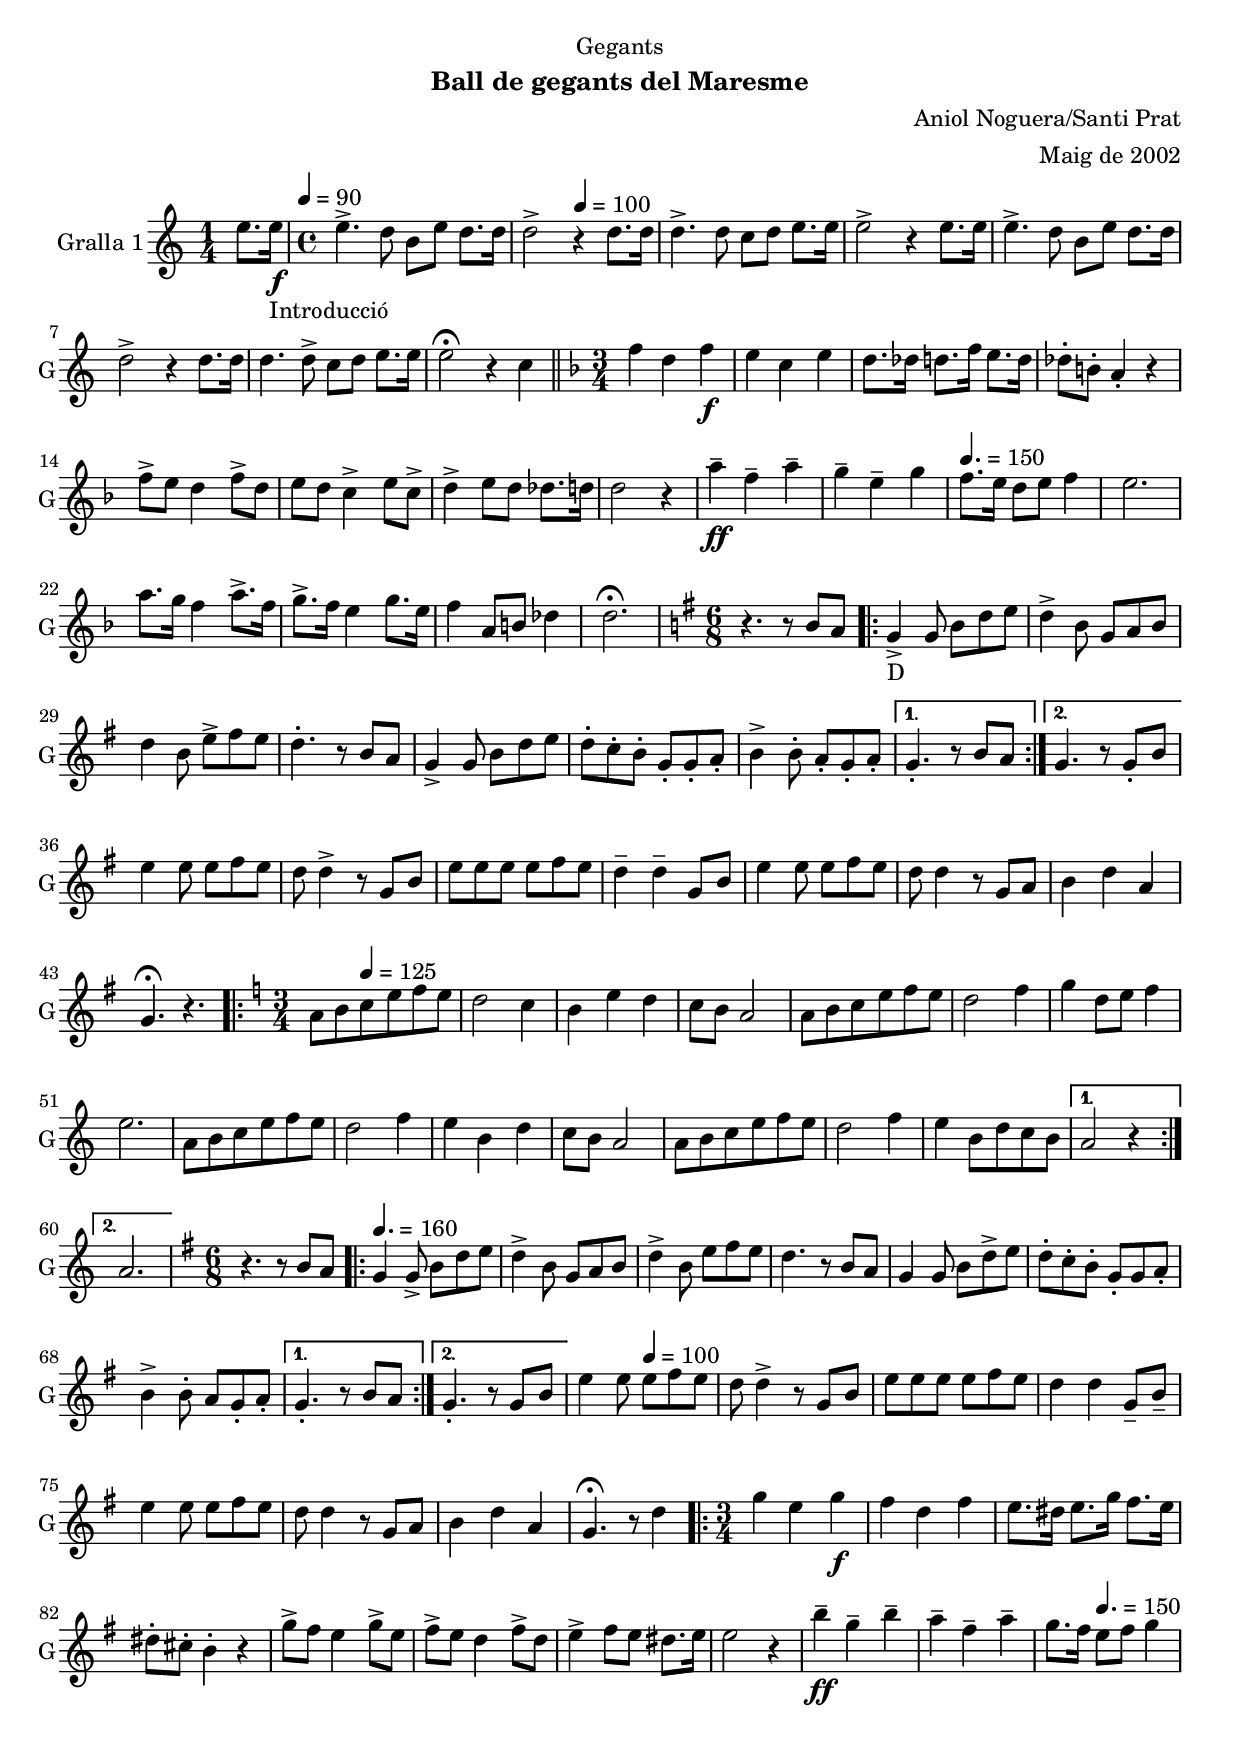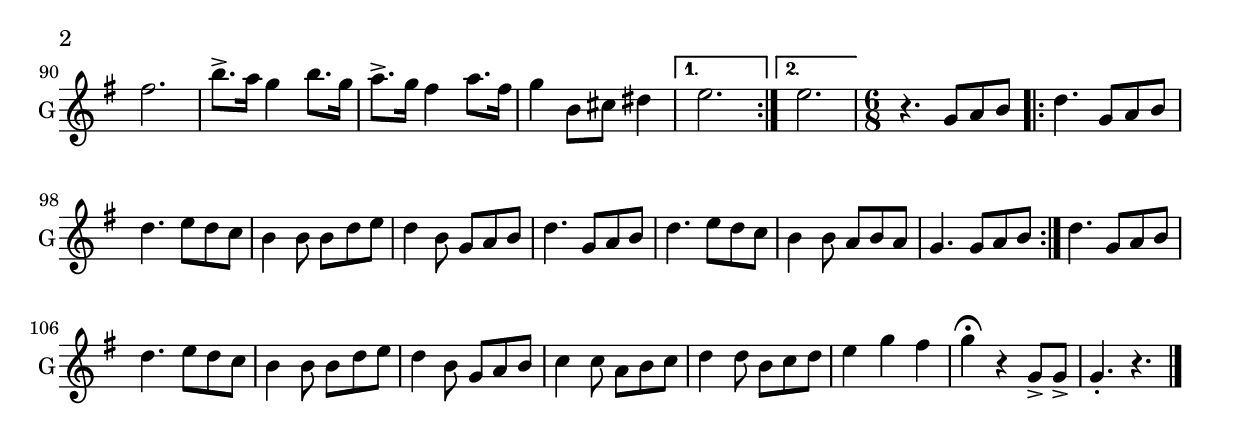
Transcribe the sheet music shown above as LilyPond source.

\version "2.16.2"

\header {
  dedication="Gegants"
  title=""
  subtitle="Ball de gegants del Maresme"
  subsubtitle=""
  poet=""
  meter=""
  piece=""
  composer="Aniol Noguera/Santi Prat"
  arranger="Maig de 2002"
  opus=""
  instrument=""
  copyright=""
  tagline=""
}

liniaroAa =
\relative e''
{
  \clef treble
  \key c \major
  \time 1/4
  e8. e16 _"Introducció" \f \tempo 4 = 90  |
  \time 4/4   e4. -> d8 b e d8. d16  |
  d2 -> \tempo 4 = 100 r4 d8. d16  |
  d4. -> d8 c d e8. e16  |
  %05
  e2 -> r4 e8. e16  |
  e4. -> d8 b e d8. d16  |
  d2 -> r4 d8. d16  |
  d4. d8 -> c d e8. e16  |
  e2 \fermata r4 c  \bar "||"
  %10
  \key f \major   \time 3/4   f4 d _"" f \f  |
  e4 c e  |
  d8. des16 d8. f16 e8. d16  |
  des8-. b-. a4-. r  |
  f'8 -> e d4 f8 -> d  |
  %15
  e8 d c4 -> e8 c ->  |
  d4-> e8 d des8. d16  |
  d2 r4  |
  a'4 -- \ff f -- a --  |
  g4 -- e -- g \tempo 4. = 150  |
  %20
  f8. e16 d8 e f4  |
  e2.  |
  a8. g16 f4 a8. -> f16  |
  g8. -> f16 e4 g8. e16  |
  f4 a,8 b des4  |
  %25
  d2. \fermata  |
  \key g \major   \time 6/8   r4. r8 b a  |
  \repeat volta 2 { g4 _"D" -> g8 b d e  |
  d4 -> b8 g a b  |
  d4 b8 e -> fis e  |
  %30
  d4. -. r8 b a  |
  g4 -> g8 b d e  |
  d8 -. c -. b -. g -. g -. a -.  |
  b4 -> b8 -. a -. g -. a -. }
  \alternative { { g4. -. r8 b a }
  %35
  { g4. r8 g -. b } }
  e4 e8 e fis e  |
  d8 d4 -> r8 g, b  |
  e8 e e e fis e  |
  d4 -- d -- g,8 b  |
  %40
  e4 e8 e fis e  |
  d8 d4 r8 g, a  |
  b4 d a  |
  g4. \fermata r  |
  \key c \major   \time 3/4   \repeat volta 2 { a8 b \tempo 4 = 125  c e f e  |
  %45
  d2 c4  |
  b4 e d  |
  c8 b a2  |
  a8 b c e f e  |
  d2 f4  |
  %50
  g4 d8 e f4  |
  e2.  |
  a,8 b c e f e  |
  d2 f4  |
  e4 b d  |
  %55
  c8 b a2  |
  a8 b c e f e  |
  d2 f4  |
  e4 b8 d c b }
  \alternative { { a2 r4 }
  %60
  { a2. } }
  \key g \major   \time 6/8   r4. r8 b a \tempo 4. = 160  |
  \repeat volta 2 { g4  g8 -> b d e  |
  d4 -> b8 g a b  |
  d4 -> b8 e fis e  |
  %65
  d4. r8 b a  |
  g4 g8 b d -> e  |
  d8 -. c -. b -. g -. g a -. -.  |
  b4 -> b8 -. a g -. a -. -. }
  \alternative { { g4. -. r8 b a }
  %70
  { g4. -. r8 g b } }
  e4 e8 \tempo 4 = 100 e fis e  |
  d8 d4 -> r8 g, b  |
  e8 e e e fis e  |
  d4 d g,8 -- b --  |
  %75
  e4 e8 e fis e  |
  d8 d4 r8 g, a   |
  b4 d a  |
  g4. \fermata r8 d'4  |
  \time 3/4   \repeat volta 2 { g4 e  g \f  |
  %80
  fis4 d fis  |
  e8. dis16 e8. g16 fis8. e16  |
  dis8-. cis-. b4-. r  |
  g'8 -> fis e4 g8 -> e  |
  fis8 -> e d4 fis8 -> d  |
  %85
  e4 -> fis8 e dis8. e16  |
  e2 r4  |
  b'4 \ff -- g -- b --  |
  a4 -- fis -- a --  |
  g8. fis16 \tempo 4. = 150 e8 fis g4  |
  %90
  fis2.  |
  b8. -> a16 g4 b8. g16  |
  a8. -> g16 fis4 a8. fis16  |
  g4 b,8 cis dis4 }
  \alternative { { e2. }
  %95
  { e2. } }
  \time 6/8   r4. g,8 a b  |
  \repeat volta 2 { d4. g,8  a b  |
  d4. e8 d c  |
  b4 b8 b d e  |
  %100
  d4 b8 g a b  |
  d4. g,8 a b  |
  d4. e8 d c  |
  b4 b8 a b a  |
  g4. g8 a b  | }
  %105
  d4. g,8 a b  |
  d4. e8 d c  |
  b4 b8 b d e  |
  d4 b8 g a b  |
  c4 c8 a b c  |
  %110
  d4 d8 b c d  |
  e4 g fis  |
  g4 \fermata r g,8 -> g ->  |
  g4. -. r  \bar "|."
}

\score {
  \new StaffGroup {
    \override Score.RehearsalMark #'self-alignment-X = #LEFT
    <<
      \new Staff \with {instrumentName = #"Gralla 1" shortInstrumentName = #"G"} \liniaroAa
    >>
  }
  \layout {}
}
\score { \unfoldRepeats
  \new StaffGroup {
    \override Score.RehearsalMark #'self-alignment-X = #LEFT
    <<
      \new Staff \with {instrumentName = #"Gralla 1" shortInstrumentName = #"G"} \liniaroAa
    >>
  }
  \midi {
    \set Staff.midiInstrument = "oboe"
    \set DrumStaff.midiInstrument = "drums"
  }
}

